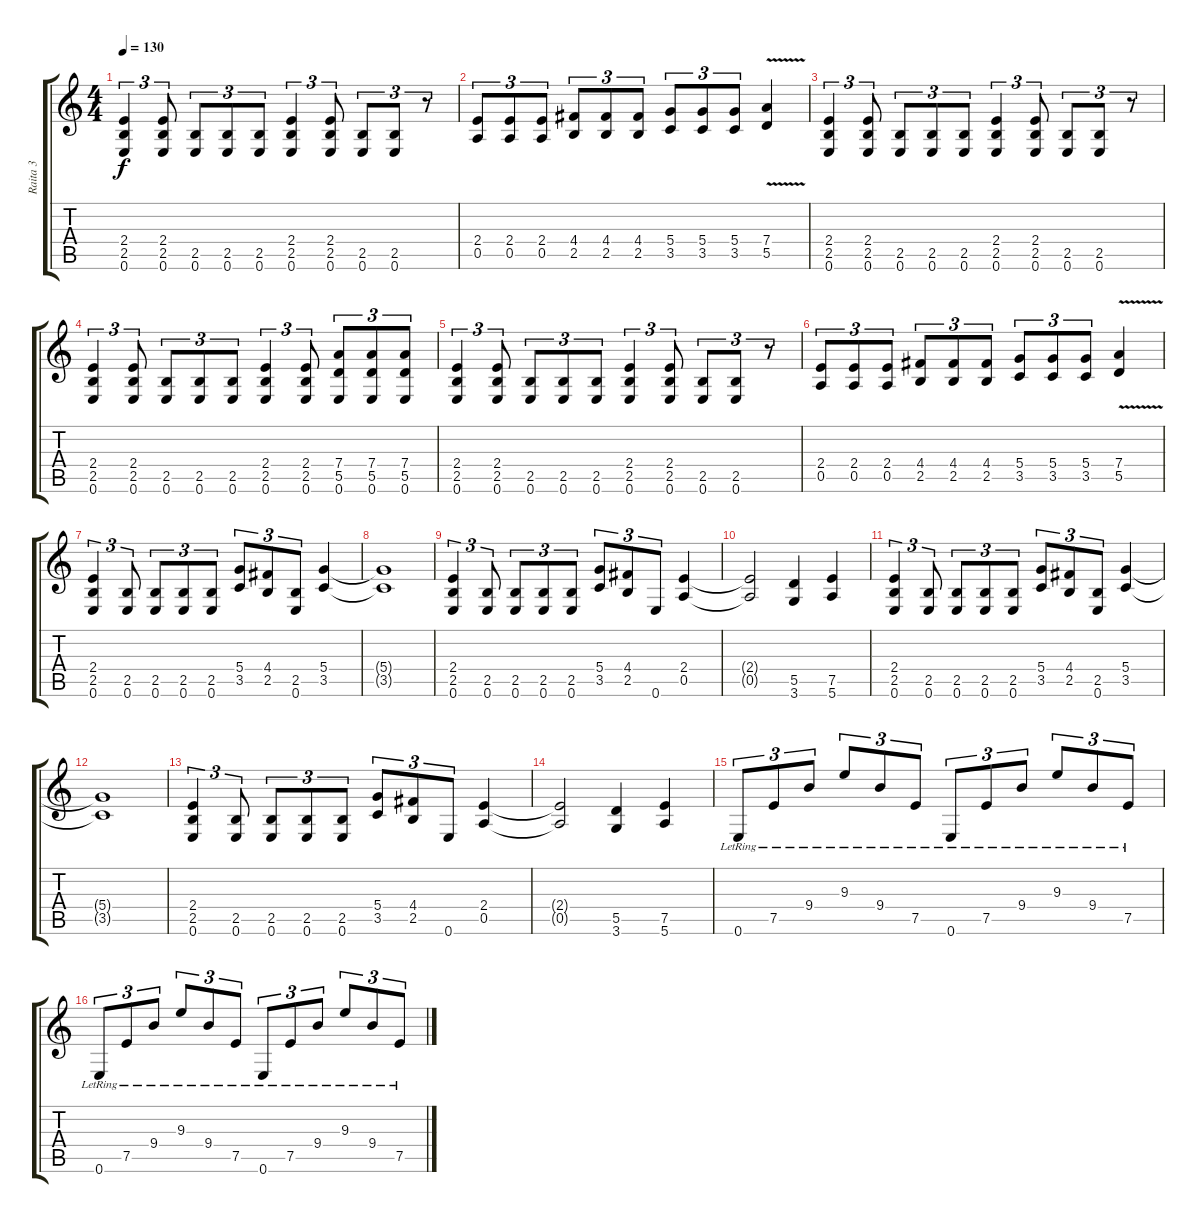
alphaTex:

\track ("Raita 3" "Raita 3") {instrument overdrivenguitar}
\staff {score tabs}
\tuning (E4 B3 G3 D3 A2 E2) {hide}
\ts (4 4)
\tempo 130
\clef g2
\ks c
(2.4 2.5 0.6).4{tu (3 2) dy f} (2.4 2.5 0.6).8{tu (3 2)} (2.5 0.6).8{tu (3 2)} (2.5 0.6).8{tu (3 2)} (2.5 0.6).8{tu (3 2)} (2.4 2.5 0.6).4{tu (3 2)} (2.4 2.5 0.6).8{tu (3 2)} (2.5 0.6).8{tu (3 2)} (2.5 0.6).8{tu (3 2)} r.8{tu (3 2)} |
(2.4 0.5).8{tu (3 2)} (2.4 0.5).8{tu (3 2)} (2.4 0.5).8{tu (3 2)} (4.4 2.5).8{tu (3 2)} (4.4 2.5).8{tu (3 2)} (4.4 2.5).8{tu (3 2)} (5.4 3.5).8{tu (3 2)} (5.4 3.5).8{tu (3 2)} (5.4 3.5).8{tu (3 2)} (7.4{v} 5.5{v}).4 |
(2.4 2.5 0.6).4{tu (3 2)} (2.4 2.5 0.6).8{tu (3 2)} (2.5 0.6).8{tu (3 2)} (2.5 0.6).8{tu (3 2)} (2.5 0.6).8{tu (3 2)} (2.4 2.5 0.6).4{tu (3 2)} (2.4 2.5 0.6).8{tu (3 2)} (2.5 0.6).8{tu (3 2)} (2.5 0.6).8{tu (3 2)} r.8{tu (3 2)} |
(2.4 2.5 0.6).4{tu (3 2)} (2.4 2.5 0.6).8{tu (3 2)} (2.5 0.6).8{tu (3 2)} (2.5 0.6).8{tu (3 2)} (2.5 0.6).8{tu (3 2)} (2.4 2.5 0.6).4{tu (3 2)} (2.4 2.5 0.6).8{tu (3 2)} (7.4 5.5 0.6).8{tu (3 2)} (7.4 5.5 0.6).8{tu (3 2)} (7.4 5.5 0.6).8{tu (3 2)} |
(2.4 2.5 0.6).4{tu (3 2)} (2.4 2.5 0.6).8{tu (3 2)} (2.5 0.6).8{tu (3 2)} (2.5 0.6).8{tu (3 2)} (2.5 0.6).8{tu (3 2)} (2.4 2.5 0.6).4{tu (3 2)} (2.4 2.5 0.6).8{tu (3 2)} (2.5 0.6).8{tu (3 2)} (2.5 0.6).8{tu (3 2)} r.8{tu (3 2)} |
(2.4 0.5).8{tu (3 2)} (2.4 0.5).8{tu (3 2)} (2.4 0.5).8{tu (3 2)} (4.4 2.5).8{tu (3 2)} (4.4 2.5).8{tu (3 2)} (4.4 2.5).8{tu (3 2)} (5.4 3.5).8{tu (3 2)} (5.4 3.5).8{tu (3 2)} (5.4 3.5).8{tu (3 2)} (7.4{v} 5.5{v}).4 |
(2.4 2.5 0.6).4{tu (3 2)} (2.5 0.6).8{tu (3 2)} (2.5 0.6).8{tu (3 2)} (2.5 0.6).8{tu (3 2)} (2.5 0.6).8{tu (3 2)} (5.4 3.5).8{tu (3 2)} (4.4 2.5).8{tu (3 2)} (2.5 0.6).8{tu (3 2)} (5.4 3.5).4 |
(5.4{t} 3.5{t}).1 |
(2.4 2.5 0.6).4{tu (3 2)} (2.5 0.6).8{tu (3 2)} (2.5 0.6).8{tu (3 2)} (2.5 0.6).8{tu (3 2)} (2.5 0.6).8{tu (3 2)} (5.4 3.5).8{tu (3 2)} (4.4 2.5).8{tu (3 2)} 0.6.8{tu (3 2)} (2.4 0.5).4 |
(2.4{t} 0.5{t}).2 (5.5 3.6).4 (7.5 5.6).4 |
(2.4 2.5 0.6).4{tu (3 2)} (2.5 0.6).8{tu (3 2)} (2.5 0.6).8{tu (3 2)} (2.5 0.6).8{tu (3 2)} (2.5 0.6).8{tu (3 2)} (5.4 3.5).8{tu (3 2)} (4.4 2.5).8{tu (3 2)} (2.5 0.6).8{tu (3 2)} (5.4 3.5).4 |
(5.4{t} 3.5{t}).1 |
(2.4 2.5 0.6).4{tu (3 2)} (2.5 0.6).8{tu (3 2)} (2.5 0.6).8{tu (3 2)} (2.5 0.6).8{tu (3 2)} (2.5 0.6).8{tu (3 2)} (5.4 3.5).8{tu (3 2)} (4.4 2.5).8{tu (3 2)} 0.6.8{tu (3 2)} (2.4 0.5).4 |
(2.4{t} 0.5{t}).2 (5.5 3.6).4 (7.5 5.6).4 |
0.6{lr}.8{tu (3 2)} 7.5{lr}.8{tu (3 2)} 9.4{lr}.8{tu (3 2)} 9.3{lr}.8{tu (3 2)} 9.4{lr}.8{tu (3 2)} 7.5{lr}.8{tu (3 2)} 0.6{lr}.8{tu (3 2)} 7.5{lr}.8{tu (3 2)} 9.4{lr}.8{tu (3 2)} 9.3{lr}.8{tu (3 2)} 9.4{lr}.8{tu (3 2)} 7.5{lr}.8{tu (3 2)} |
0.6{lr}.8{tu (3 2)} 7.5{lr}.8{tu (3 2)} 9.4{lr}.8{tu (3 2)} 9.3{lr}.8{tu (3 2)} 9.4{lr}.8{tu (3 2)} 7.5{lr}.8{tu (3 2)} 0.6{lr}.8{tu (3 2)} 7.5{lr}.8{tu (3 2)} 9.4{lr}.8{tu (3 2)} 9.3{lr}.8{tu (3 2)} 9.4{lr}.8{tu (3 2)} 7.5{lr}.8{tu (3 2)}
